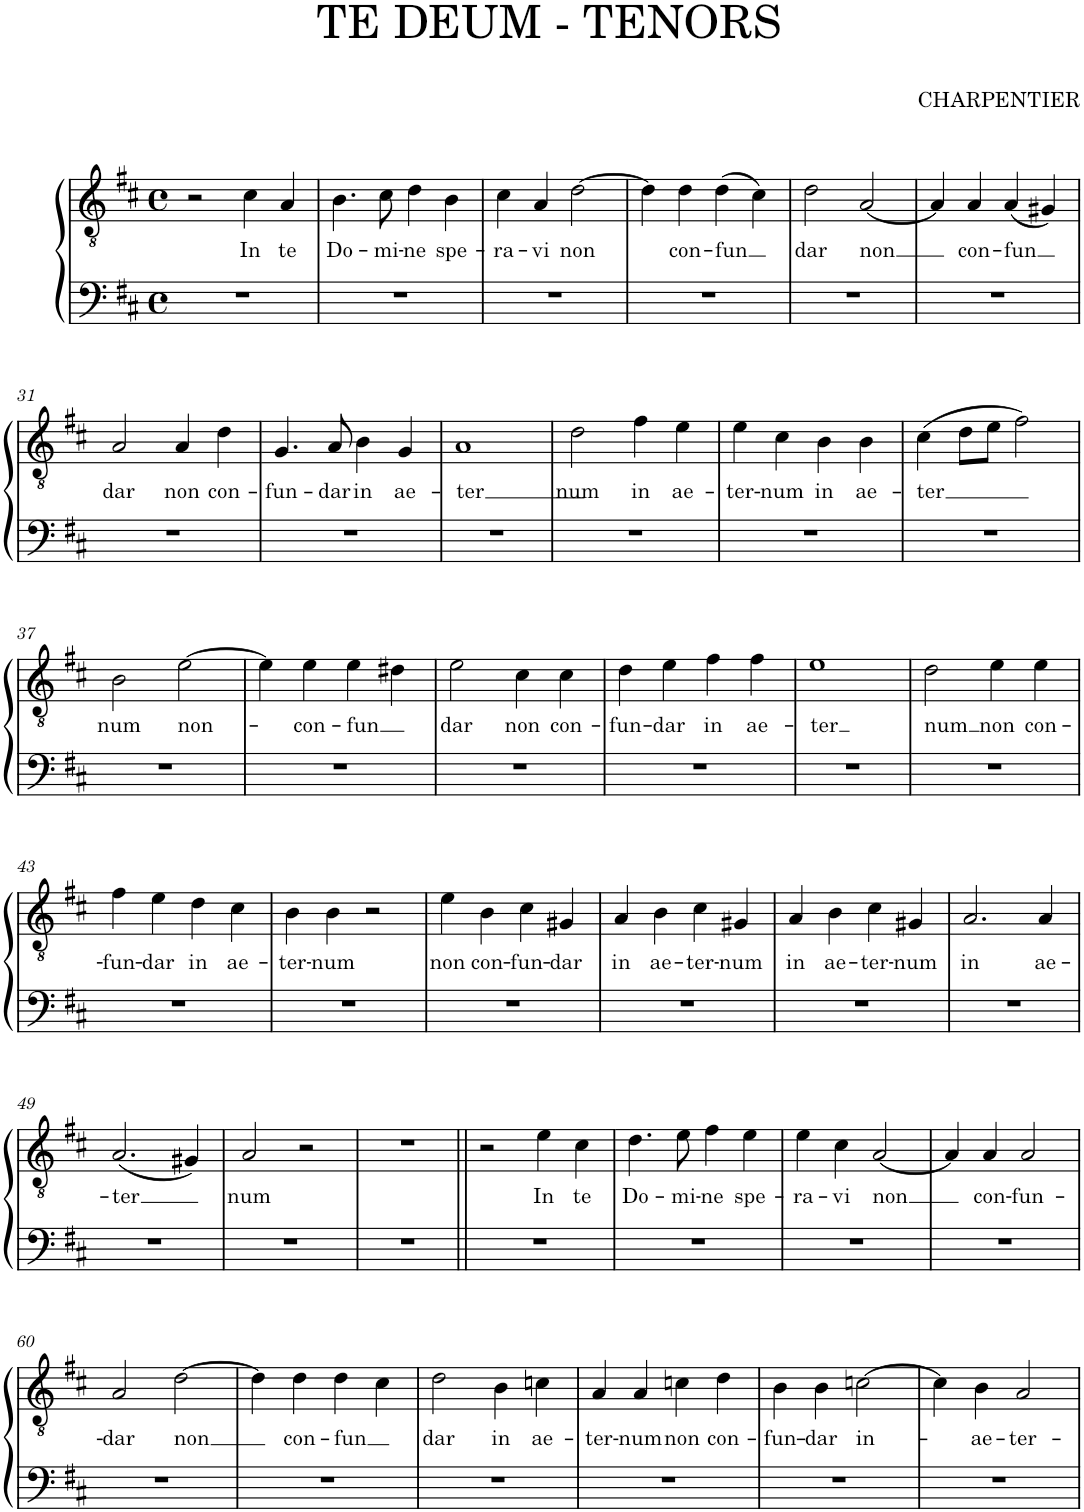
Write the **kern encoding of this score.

**kern	**kern	**text
*part1	*part1	*part1
*staff2	*staff1	*staff1
*I"Piano	*	*
*I'Pno.	*	*
*clefF4	*clefGv2	*
*k[f#c#]	*k[f#c#]	*
*M4/4	*M4/4	*
*met(c)	*met(c)	*
=25	=25	=25
1r	2r	.
!	!	!LO:LY:b
.	4c#\	In
!	!	!LO:LY:b
.	4A/	te
=26	=26	=26
!	!	!LO:LY:b
1r	4.B\	Do-
!	!	!LO:LY:b
.	8c#\	-mi-
!	!	!LO:LY:b
.	4d\	-ne
!	!	!LO:LY:b
.	4B\	spe-
=27	=27	=27
!	!	!LO:LY:b
1r	4c#\	-ra-
!	!	!LO:LY:b
.	4A/	-vi
!	!	!LO:LY:b
.	[2d\	non
=28	=28	=28
1r	4d\]	.
!	!	!LO:LY:b
.	4d\	con-
!	!	!LO:LY:b
.	(4d\	-fun
.	4c#\)	.
=29	=29	=29
!	!	!LO:LY:b
1r	2d\	dar
!	!	!LO:LY:b
.	[2A/	non
=30	=30	=30
1r	4A/]	.
!	!	!LO:LY:b
.	4A/	con-
!	!	!LO:LY:b
.	(4A/	-fun
.	4G#X/)	.
!!LO:LB:g=z
=31	=31	=31
!	!	!LO:LY:b
1r	2A/	dar
!	!	!LO:LY:b
.	4A/	non
!	!	!LO:LY:b
.	4d\	con-
=32	=32	=32
!	!	!LO:LY:b
1r	4.G/	-fun-
!	!	!LO:LY:b
.	8A/	-dar
!	!	!LO:LY:b
.	4B\	in
!	!	!LO:LY:b
.	4G/	ae-
=33	=33	=33
!	!	!LO:LY:b
1r	1A	-ter
=34	=34	=34
!	!	!LO:LY:b
1r	2d\	num
!	!	!LO:LY:b
.	4f#\	in
!	!	!LO:LY:b
.	4e\	ae-
=35	=35	=35
!	!	!LO:LY:b
1r	4e\	-ter-
!	!	!LO:LY:b
.	4c#\	-num
!	!	!LO:LY:b
.	4B\	in
!	!	!LO:LY:b
.	4B\	ae-
=36	=36	=36
!	!	!LO:LY:b
1r	(4c#\	ter
.	8d\L	.
.	8e\J	.
.	2f#\)	.
!!LO:LB:g=z
=37	=37	=37
!	!	!LO:LY:b
1r	2B\	num
!	!	!LO:LY:b
.	[2e\	non-
=38	=38	=38
1r	4e\]	.
!	!	!LO:LY:b
.	4e\	-con-
!	!	!LO:LY:b
.	4e\	-fun
.	4d#X\	.
=39	=39	=39
!	!	!LO:LY:b
1r	2e\	dar
!	!	!LO:LY:b
.	4c#\	non
!	!	!LO:LY:b
.	4c#\	con-
=40	=40	=40
!	!	!LO:LY:b
1r	4d\	-fun-
!	!	!LO:LY:b
.	4e\	-dar
!	!	!LO:LY:b
.	4f#\	in
!	!	!LO:LY:b
.	4f#\	ae-
=41	=41	=41
!	!	!LO:LY:b
1r	1e	-ter
=42	=42	=42
!	!	!LO:LY:b
1r	2d\	num
!	!	!LO:LY:b
.	4e\	non
!	!	!LO:LY:b
.	4e\	con-
!!LO:LB:g=z
=43	=43	=43
!	!	!LO:LY:b
1r	4f#\	-fun-
!	!	!LO:LY:b
.	4e\	-dar
!	!	!LO:LY:b
.	4d\	in
!	!	!LO:LY:b
.	4c#\	ae-
=44	=44	=44
!	!	!LO:LY:b
1r	4B\	-ter-
!	!	!LO:LY:b
.	4B\	-num
.	2r	.
=45	=45	=45
!	!	!LO:LY:b
1r	4e\	non
!	!	!LO:LY:b
.	4B\	con-
!	!	!LO:LY:b
.	4c#\	-fun-
!	!	!LO:LY:b
.	4G#X/	-dar
=46	=46	=46
!	!	!LO:LY:b
1r	4A/	in
!	!	!LO:LY:b
.	4B\	ae-
!	!	!LO:LY:b
.	4c#\	-ter-
!	!	!LO:LY:b
.	4G#X/	-num
=47	=47	=47
!	!	!LO:LY:b
1r	4A/	in
!	!	!LO:LY:b
.	4B\	ae-
!	!	!LO:LY:b
.	4c#\	-ter-
!	!	!LO:LY:b
.	4G#X/	-num
=48	=48	=48
!	!	!LO:LY:b
1r	2.A/	in
!	!	!LO:LY:b
.	4A/	ae-
!!LO:LB:g=z
=49	=49	=49
!	!	!LO:LY:b
1r	(2.A/	-ter
.	4G#X/)	.
=50	=50	=50
!	!	!LO:LY:b
1r	2A/	num
.	2r	.
=51	=51	=51
1r	1r	.
=56||	=56||	=56||
1r	2r	.
!	!	!LO:LY:b
.	4e\	In
!	!	!LO:LY:b
.	4c#\	te
=57	=57	=57
!	!	!LO:LY:b
1r	4.d\	Do-
!	!	!LO:LY:b
.	8e\	-mi-
!	!	!LO:LY:b
.	4f#\	-ne
!	!	!LO:LY:b
.	4e\	spe-
=58	=58	=58
!	!	!LO:LY:b
1r	4e\	-ra-
!	!	!LO:LY:b
.	4c#\	-vi
!	!	!LO:LY:b
.	[2A/	non
=59	=59	=59
1r	4A/]	.
!	!	!LO:LY:b
.	4A/	con-
!	!	!LO:LY:b
.	2A/	-fun-
!!LO:LB:g=z
=60	=60	=60
!	!	!LO:LY:b
1r	2A/	-dar
!	!	!LO:LY:b
.	[2d\	non
=61	=61	=61
1r	4d\]	.
!	!	!LO:LY:b
.	4d\	con-
!	!	!LO:LY:b
.	4d\	-fun
.	4c#\	.
=62	=62	=62
!	!	!LO:LY:b
1r	2d\	dar
!	!	!LO:LY:b
.	4B\	in
!	!	!LO:LY:b
.	4cn\	ae-
=63	=63	=63
!	!	!LO:LY:b
1r	4A/	-ter-
!	!	!LO:LY:b
.	4A/	-num
!	!	!LO:LY:b
.	4cn\	non
!	!	!LO:LY:b
.	4d\	con-
=64	=64	=64
!	!	!LO:LY:b
1r	4B\	-fun-
!	!	!LO:LY:b
.	4B\	-dar
!	!	!LO:LY:b
.	[2cn\	in-
=65	=65	=65
1r	4c\]	.
!	!	!LO:LY:b
.	4B\	-ae-
!	!	!LO:LY:b
.	2A/	-ter-
=	=	=
*-	*-	*-
